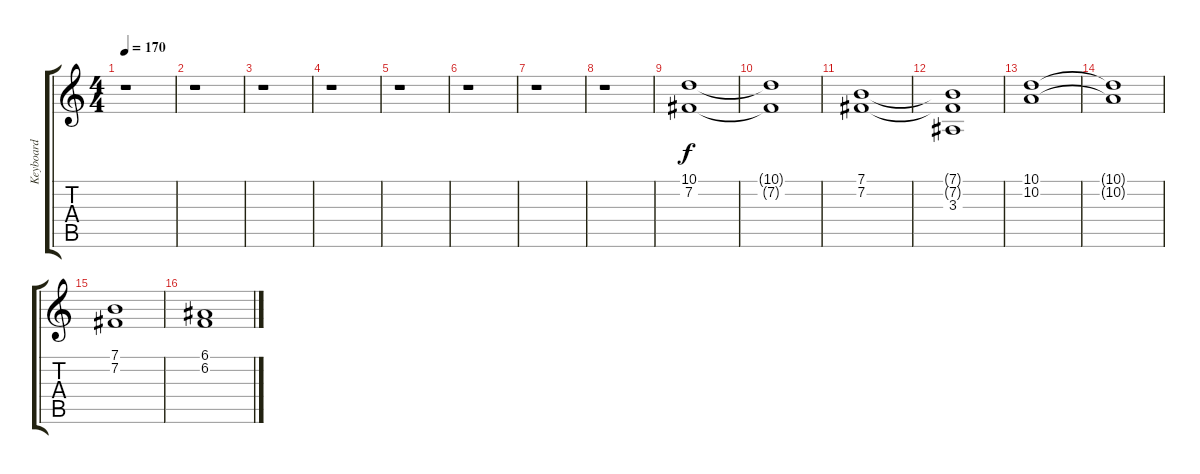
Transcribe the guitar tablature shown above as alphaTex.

\track ("Keyboard" "Keyboard") {instrument stringensemble1}
\staff {score tabs}
\tuning (E4 B3 G3 D3 A2 E2) {hide}
\ts (4 4)
\tempo 170
\clef g2
\ks c
r.1{dy f} |
r.1 |
r.1 |
r.1 |
r.1 |
r.1 |
r.1 |
r.1 |
(10.1 7.2).1 |
(10.1{t} 7.2{t}).1 |
(7.1 7.2).1 |
(7.1{t} 7.2{t} 3.3).1 |
(10.1 10.2).1 |
(10.1{t} 10.2{t}).1 |
(7.1 7.2).1 |
(6.1 6.2).1
